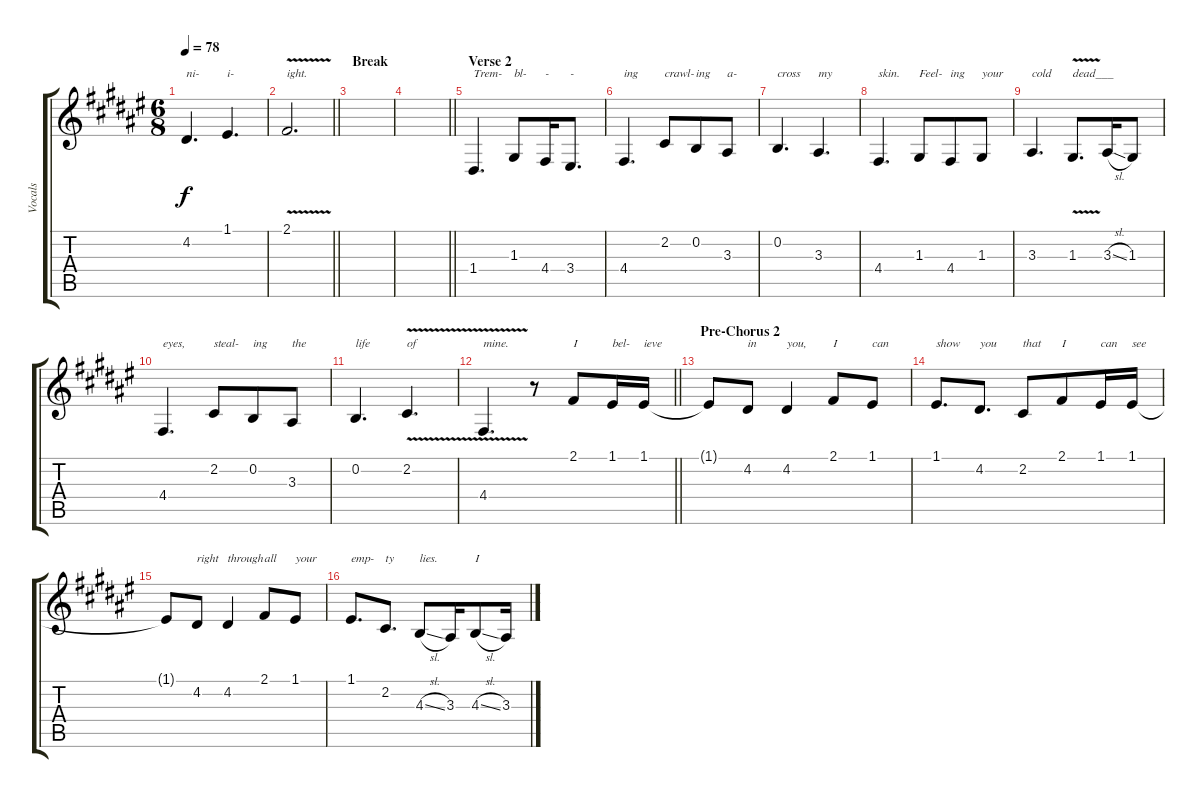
\track ("Vocals" "Vocals") {instrument oboe}
\staff {score tabs}
\tuning (E4 B3 G3 D3 A2 E2) {hide}
\ts (6 8)
\tempo 78
\clef g2
\ks d#minor
4.2.4{d txt "ni-" dy f} 1.1.4{d txt "i-"} |
\barLineRight lightlight
2.1{v}.2{d txt "ight."} |
\section ("" "Break")
|
\barLineRight lightlight
|
\section ("" "Verse 2")
1.4.4{d txt "Trem-"} 1.3.8{txt "bl-"} 4.4.16{txt "-"} 3.4.8{d txt "-"} |
4.4.4{d txt "ing"} 2.2.8{txt "crawl-"} 0.2.8{txt "ing"} 3.3.8{txt "a-"} |
0.2.4{d txt "cross"} 3.3.4{d txt "my"} |
4.4.4{d txt "skin."} 1.3.8{txt "Feel-"} 4.4.8{txt "ing"} 1.3.8{txt "your"} |
3.3.4{d txt "cold"} 1.3{v}.8{d txt "dead___"} 3.3{sl}.16 1.3.8 |
4.4.4{d txt "eyes,"} 2.2.8{txt "steal-"} 0.2.8{txt "ing"} 3.3.8{txt "the"} |
0.2.4{d txt "life"} 2.2{v}.4{d txt "of"} |
\barLineRight lightlight
4.4{v}.4{d txt "mine."} r.8 2.1.8{txt "I"} 1.1.16{txt "bel-"} 1.1.16{txt "ieve"} |
\section ("" "Pre-Chorus 2")
1.1{t}.8 4.2.8{txt "in"} 4.2.4{txt "you,"} 2.1.8{txt "I"} 1.1.8{txt "can"} |
1.1.8{d txt "show"} 4.2.8{d txt "you"} 2.2.8{txt "that"} 2.1.8{txt "I"} 1.1.16{txt "can"} 1.1.16{txt "see"} |
1.1{t}.8 4.2.8{txt "right"} 4.2.4{txt "through"} 2.1.8{txt "all"} 1.1.8{txt "your"} |
1.1.8{d txt "emp-"} 2.2.8{d txt "ty"} 4.3{sl}.8{txt "lies."} 3.3.16 4.3{sl}.8{txt "I"} 3.3.16
